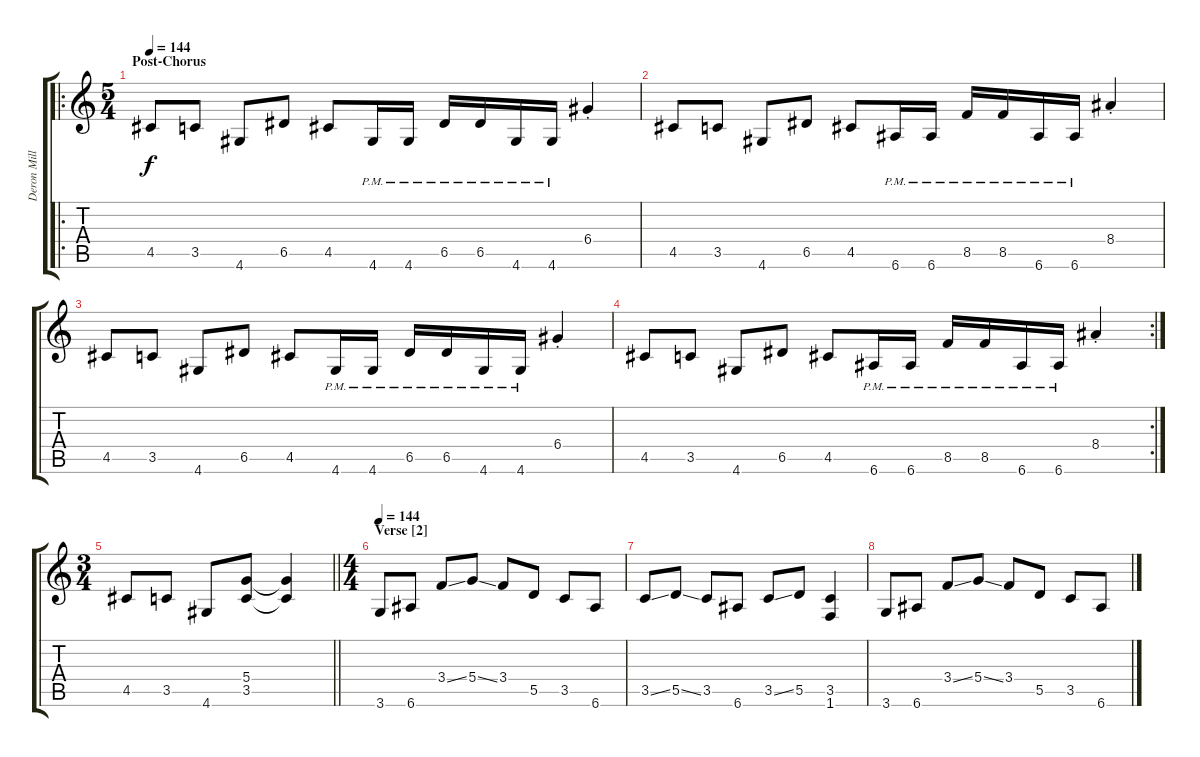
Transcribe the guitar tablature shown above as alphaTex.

\track ("Deron Miller [Left]" "Deron Mill") {instrument distortionguitar}
\staff {score tabs}
\tuning (E4 B3 G3 D3 A2 E2) {hide}
\ro
\ts (5 4)
\section ("" "Post-Chorus")
\tempo 144
\clef g2
\ks c
4.5.8{dy f} 3.5.8 4.6.8 6.5.8 4.5.8 4.6{pm}.16 4.6{pm}.16 6.5{pm}.16 6.5{pm}.16 4.6{pm}.16 4.6{pm}.16 6.4{st}.4 |
4.5.8 3.5.8 4.6.8 6.5.8 4.5.8 6.6{pm}.16 6.6{pm}.16 8.5{pm}.16 8.5{pm}.16 6.6{pm}.16 6.6{pm}.16 8.4{st}.4 |
4.5.8 3.5.8 4.6.8 6.5.8 4.5.8 4.6{pm}.16 4.6{pm}.16 6.5{pm}.16 6.5{pm}.16 4.6{pm}.16 4.6{pm}.16 6.4{st}.4 |
\rc 2
4.5.8 3.5.8 4.6.8 6.5.8 4.5.8 6.6{pm}.16 6.6{pm}.16 8.5{pm}.16 8.5{pm}.16 6.6{pm}.16 6.6{pm}.16 8.4{st}.4 |
\ts (3 4)
\barLineRight lightlight
4.5.8 3.5.8 4.6.8 (5.4 3.5).8 (5.4{t} 3.5{t}).4 |
\ts (4 4)
\section ("" "Verse [2]")
\tempo 144
3.6.8 6.6.8 3.4{ss}.8 5.4{ss}.8 3.4.8 5.5.8 3.5.8 6.6.8 |
3.5{ss}.8 5.5{ss}.8 3.5.8 6.6.8 3.5{ss}.8 5.5.8 (3.5 1.6).4 |
3.6.8 6.6.8 3.4{ss}.8 5.4{ss}.8 3.4.8 5.5.8 3.5.8 6.6.8
